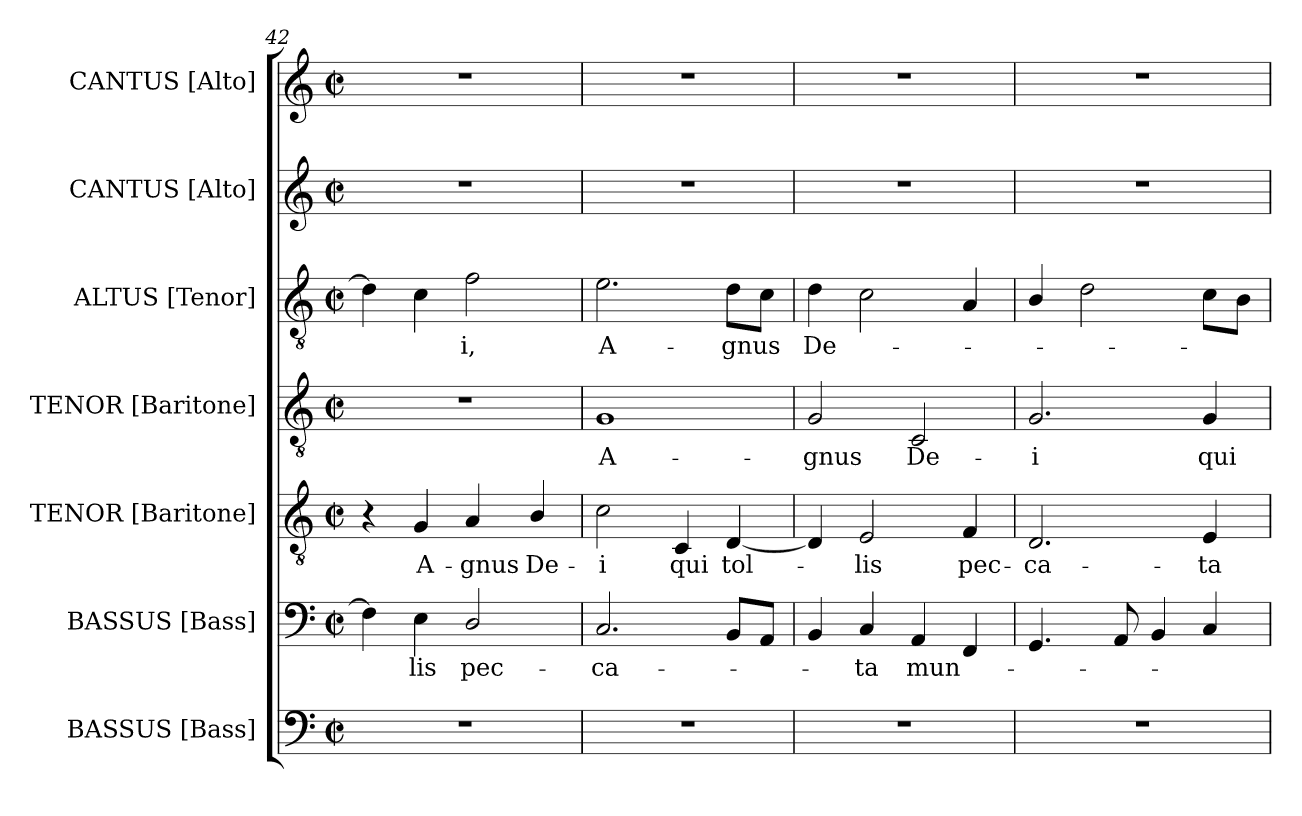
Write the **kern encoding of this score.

**kern	**kern	**text	**kern	**text	**kern	**text	**kern	**text	**kern	**kern
*part7	*part6	*part6	*part5	*part5	*part4	*part4	*part3	*part3	*part2	*part1
*staff7	*staff6	*staff6	*staff5	*staff5	*staff4	*staff4	*staff3	*staff3	*staff2	*staff1
*I"BASSUS [Bass]	*I"BASSUS [Bass]	*	*I"TENOR [Baritone]	*	*I"TENOR [Baritone]	*	*I"ALTUS [Tenor]	*	*I"CANTUS [Alto]	*I"CANTUS [Alto]
*I'B.	*I'B.	*	*I'Bar.	*	*I'Bar.	*	*I'T.	*	*I'A.	*I'A.
*clefF4	*clefF4	*	*clefGv2	*	*clefGv2	*	*clefGv2	*	*clefG2	*clefG2
*	*	*	*ITrd7c12	*	*ITrd7c12	*	*ITrd7c12	*	*	*
*k[]	*k[]	*	*k[]	*	*k[]	*	*k[]	*	*k[]	*k[]
*C:	*C:	*	*C:	*	*C:	*	*C:	*	*C:	*C:
*M2/2	*M2/2	*	*M2/2	*	*M2/2	*	*M2/2	*	*M2/2	*M2/2
*met(c|)	*met(c|)	*	*met(c|)	*	*met(c|)	*	*met(c|)	*	*met(c|)	*met(c|)
=42	=42	=42	=42	=42	=42	=42	=42	=42	=42	=42
1r	4Fi\]	.	4r	.	1r	.	4Di\]	.	1r	1r
!	!	!LO:LY:b:color=#000000	!	!	!	!	!	!	!	!
!	!	!	!	!LO:LY:b:color=#000000	!	!	!	!	!	!
.	4Ei\	-lis	4GGi/	A-	.	.	4Ci\	.	.	.
!	!	!LO:LY:b:color=#000000	!	!	!	!	!	!	!	!
!	!	!	!	!LO:LY:b:color=#000000	!	!	!	!	!	!
!	!	!	!	!	!	!	!	!LO:LY:b:color=#000000	!	!
.	2Di/	pec-	4AAi/	-gnus	.	.	2Fi\	-i,	.	.
!	!	!	!	!LO:LY:b:color=#000000	!	!	!	!	!	!
.	.	.	4BBi/	De-	.	.	.	.	.	.
=43	=43	=43	=43	=43	=43	=43	=43	=43	=43	=43
!	!	!LO:LY:b:color=#000000	!	!	!	!	!	!	!	!
!	!	!	!	!LO:LY:b:color=#000000	!	!	!	!	!	!
!	!	!	!	!	!	!LO:LY:b:color=#000000	!	!	!	!
!	!	!	!	!	!	!	!	!LO:LY:b:color=#000000	!	!
1r	2.Ci/	-ca-	2Ci\	-i	1GGi	A-	2.Ei\	A-	1r	1r
!	!	!	!	!LO:LY:b:color=#000000	!	!	!	!	!	!
.	.	.	4CCi/	qui	.	.	.	.	.	.
!	!	!	!	!LO:LY:b:color=#000000	!	!	!	!	!	!
!	!	!	!	!	!	!	!	!LO:LY:b:color=#000000	!	!
.	8BBi/L	.	[<4DDi/	tol-	.	.	8Di\L	-gnus	.	.
.	8AAi/J	.	.	.	.	.	8Ci\J	.	.	.
!!LO:LB:g=z
=44	=44	=44	=44	=44	=44	=44	=44	=44	=44	=44
!	!	!	!	!	!	!LO:LY:b:color=#000000	!	!	!	!
!	!	!	!	!	!	!	!	!LO:LY:b:color=#000000	!	!
1r	4BBi/	.	4DDi/]	.	2GGi/	-gnus	4Di\	De-	1r	1r
!	!	!LO:LY:b:color=#000000	!	!	!	!	!	!	!	!
!	!	!	!	!LO:LY:b:color=#000000	!	!	!	!	!	!
.	4Ci/	-ta	2EEi/	-lis	.	.	2Ci\	.	.	.
!	!	!LO:LY:b:color=#000000	!	!	!	!	!	!	!	!
!	!	!	!	!	!	!LO:LY:b:color=#000000	!	!	!	!
.	4AAi/	mun-	.	.	2CCi/	De-	.	.	.	.
!	!	!	!	!LO:LY:b:color=#000000	!	!	!	!	!	!
.	4FFi/	.	4FFi/	pec-	.	.	4AAi/	.	.	.
=45	=45	=45	=45	=45	=45	=45	=45	=45	=45	=45
!	!	!	!	!LO:LY:b:color=#000000	!	!	!	!	!	!
!	!	!	!	!	!	!LO:LY:b:color=#000000	!	!	!	!
1r	4.GGi/	.	2.DDi/	-ca-	2.GGi/	-i	4BBi/	.	1r	1r
.	.	.	.	.	.	.	2Di\	.	.	.
.	8AAi/	.	.	.	.	.	.	.	.	.
.	4BBi/	.	.	.	.	.	.	.	.	.
!	!	!	!	!LO:LY:b:color=#000000	!	!	!	!	!	!
!	!	!	!	!	!	!LO:LY:b:color=#000000	!	!	!	!
.	4Ci/	.	4EEi/	-ta	4GGi/	qui	8Ci\L	.	.	.
.	.	.	.	.	.	.	8BBi\J	.	.	.
=	=	=	=	=	=	=	=	=	=	=
*-	*-	*-	*-	*-	*-	*-	*-	*-	*-	*-
